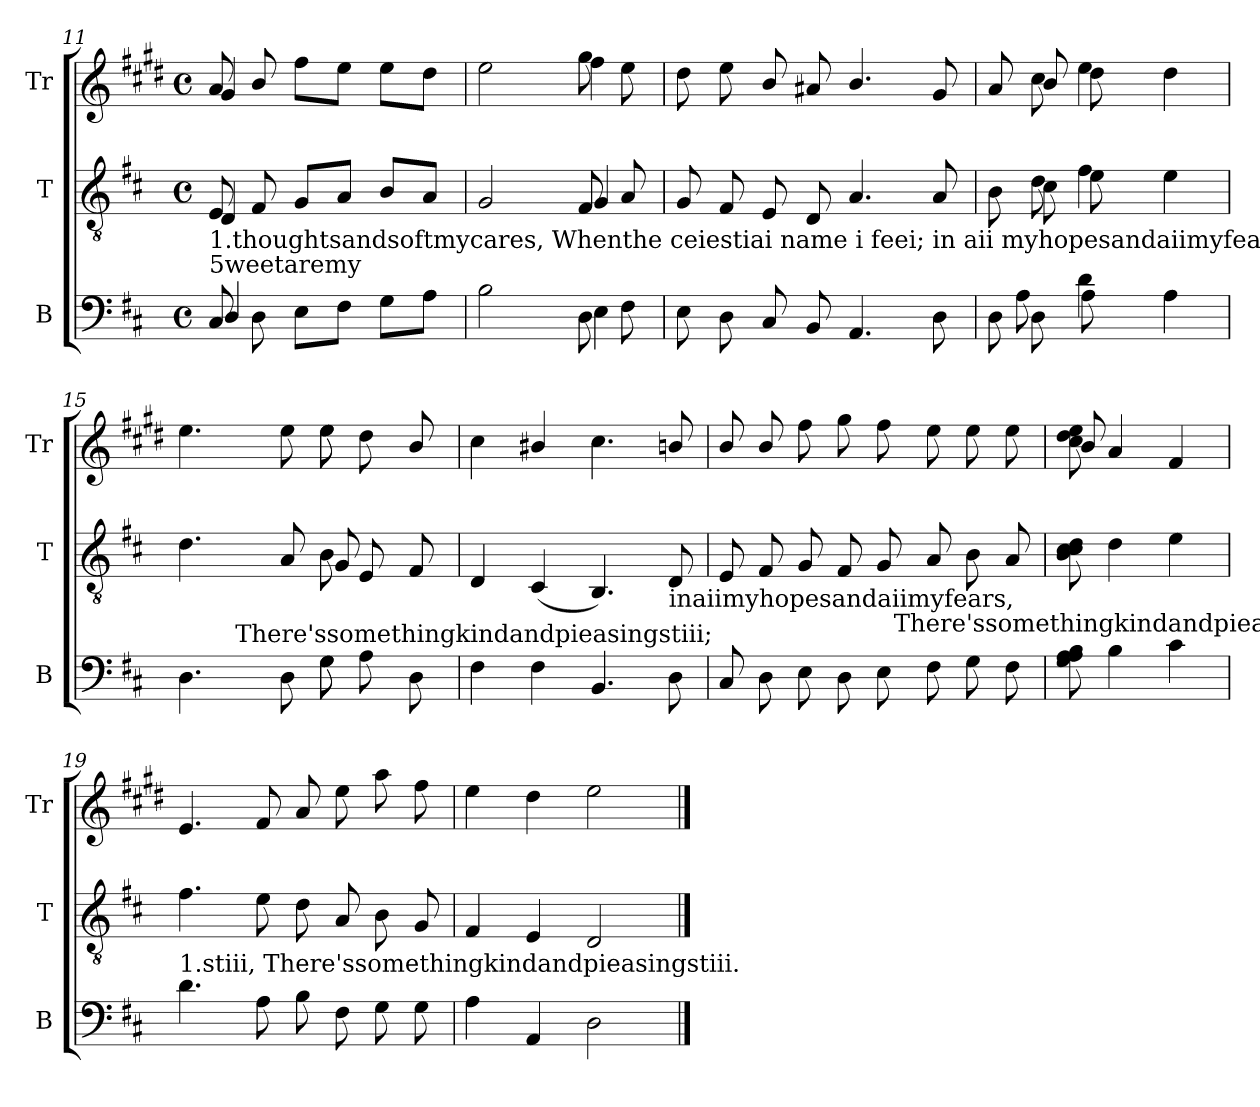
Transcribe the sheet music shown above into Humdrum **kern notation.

**kern	**kern	**kern
*part3	*part2	*part1
*staff3	*staff2	*staff1
*I"B	*I"T	*I"Tr
*I'B	*I'T	*I'Tr
!!LO:LB:g=z
*clefF4	*clefGv2	*clefG2
*	*	*ITrd1c2
*k[f#c#]	*k[f#c#]	*k[f#c#]
*D:	*D:	*D:
*M4/4	*M4/4	*M4/4
*met(c)	*met(c)	*met(c)
=11	=11	=11
*^	*^	*^
!	!	!LO:TX:b:t=1.thoughtsandsoftmycares, Whenthe ceiestiai name i feei; in aii myhopesandaiimyfears,	!	!	!
!	!	!LO:TX:b:t=5weetaremy	!	!	!
8C#/	4D/	8E/	4D/	8g/	4f#/
8D\	.	8F#/	.	8a/	.
8E\L	2ryy	8G/L	2ryy	8ee\L	2ryy
8F#\J	.	8A/J	.	8dd\J	.
8G\L	.	8B/L	.	8dd\L	.
8A\J	.	8A/J	.	8cc#\J	.
=12	=12	=12	=12	=12	=12
2B\	2ryy	2G/	2ryy	2dd\	2ryy
8D\	4E\	8F#/	4G/	8ff#\	4ee\
8F#\	.	8A/	.	8dd\	.
*v	*v	*	*	*v	*v
*	*v	*v	*
=13	=13	=13
8E\	8G/	8cc#\
8D\	8F#/	8dd\
8C#/	8E/	8a/
8BB/	8D/	8g#X/
4.AA/	4.A/	4.a/
8D\	8A/	8f#/
=14	=14	=14
*^	*^	*^
8D\	8ryy	8B\	8ryy	8g/	8ryy
8D\	8A\	8d\	8c#\	8b\	8a/
4d\	8A\	4f#\	8e\	4dd\	8cc#\
.	4.ryy	.	4.ryy	.	4.ryy
4A\	.	4e\	.	4cc#\	.
=15	=15	=15	=15	=15	=15
*	*^	*	*	*	*
4.D\	2ryy	8..ryy	4.d\	2ryy	4.dd>\	2ryy
!	!	!LO:TX:a:t=There'ssomethingkindandpieasingstiii;	!	!	!	!
.	.	2ryy	.	.	.	.
8D\	.	.	8A/	.	8dd\	.
8G\	8G\	.	8B\	8G/	8dd\	8dd\
8A\	4ryy	.	8E/	4ryy	8cc#\	4ryy
.	.	8ryy	.	.	.	.
8D\	.	.	8F#/	.	8a/	.
.	.	32ryy	.	.	.	.
*v	*v	*v	*	*	*v	*v
*	*v	*v	*
=16	=16	=16
4F#\	4D/	4b\
4F#\	(>4C#/	4a#X/
4.BB/	4.BB/)	4.b\
!	!LO:TX:b:t=inaiimyhopesandaiimyfears,	!
8D\	8D/	8an/
=17	=17	=17
*^	*	*
8C#/	2ryy	8E/	8a/
8D\	.	8F#/	8a/
8E\	.	8G/	8ee\
8D\	.	8F#/	8ff#\
8E\	32ryy	8G/	8ee\
!	!LO:TX:a:t=There'ssomethingkindandpieasing	!	!
.	4...ryy	.	.
8F#\	.	8A/	8dd\
8G\	.	8B\	8dd\
8F#\	.	8A/	8dd\
*v	*v	*	*
=18	=18	=18
*	*	*^
8B\ 8A\ 8G\ 8A\	8d\ 8c#\ 8B\ 8c#\	8dd\ 8cc#\ 8b\	8a/
4B\	4d\	4g/	2ryy
4c#\	4e\	4e/	.
*	*	*v	*v
!!LO:LB:g=z
=19	=19	=19
!LO:TX:a:t=1.stiii, There'ssomethingkindandpieasingstiii.	!	!
4.d\	4.f#\	4.d/
8A\	8e\	8e/
8B\	8d\	8g/
8F#\	8A/	8dd\
8G\	8B\	8gg\
8G\	8G/	8ee\
=20	=20	=20
4A\	4F#/	4dd\
4AA/	4E/	4cc#\
2D\	2D/	2dd\
==	==	==
*-	*-	*-
